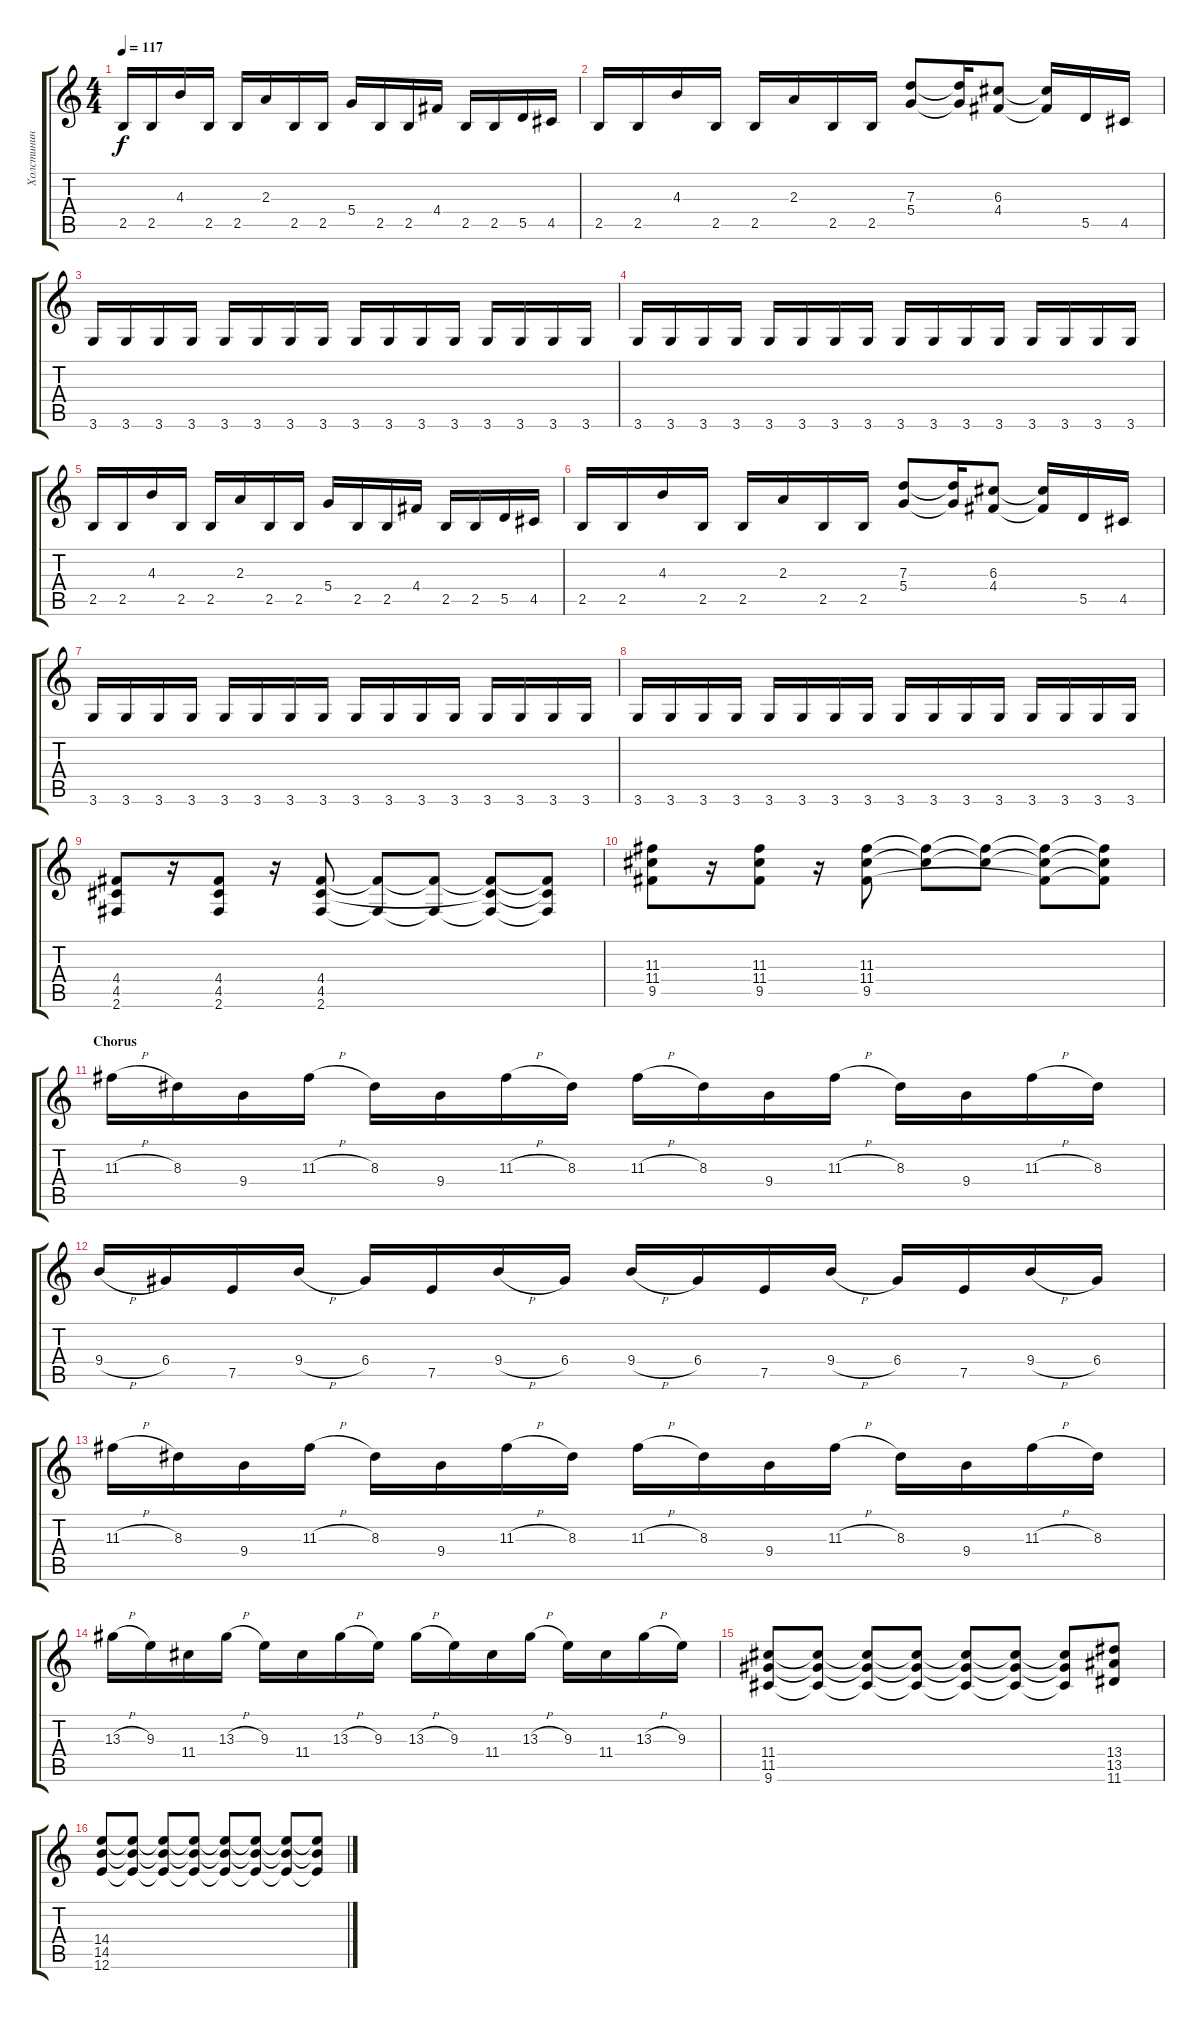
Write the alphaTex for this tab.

\track ("Холстинин (Guitar 2)" "Холстинин ") {instrument distortionguitar}
\staff {score tabs}
\tuning (E4 B3 G3 D3 A2 E2) {hide}
\ts (4 4)
\tempo 117
\clef g2
\ks c
2.5.16{dy f} 2.5.16 4.3.16 2.5.16 2.5.16 2.3.16 2.5.16 2.5.16 5.4.16 2.5.16 2.5.16 4.4.16 2.5.16 2.5.16 5.5.16 4.5.16 |
2.5.16 2.5.16 4.3.16 2.5.16 2.5.16 2.3.16 2.5.16 2.5.16 (7.3 5.4).8 (7.3{t} 5.4{t}).16 (6.3 4.4).8 (6.3{t} 4.4{t}).16 5.5.16 4.5.16 |
3.6.16 3.6.16 3.6.16 3.6.16 3.6.16 3.6.16 3.6.16 3.6.16 3.6.16 3.6.16 3.6.16 3.6.16 3.6.16 3.6.16 3.6.16 3.6.16 |
3.6.16 3.6.16 3.6.16 3.6.16 3.6.16 3.6.16 3.6.16 3.6.16 3.6.16 3.6.16 3.6.16 3.6.16 3.6.16 3.6.16 3.6.16 3.6.16 |
2.5.16 2.5.16 4.3.16 2.5.16 2.5.16 2.3.16 2.5.16 2.5.16 5.4.16 2.5.16 2.5.16 4.4.16 2.5.16 2.5.16 5.5.16 4.5.16 |
2.5.16 2.5.16 4.3.16 2.5.16 2.5.16 2.3.16 2.5.16 2.5.16 (7.3 5.4).8 (7.3{t} 5.4{t}).16 (6.3 4.4).8 (6.3{t} 4.4{t}).16 5.5.16 4.5.16 |
3.6.16 3.6.16 3.6.16 3.6.16 3.6.16 3.6.16 3.6.16 3.6.16 3.6.16 3.6.16 3.6.16 3.6.16 3.6.16 3.6.16 3.6.16 3.6.16 |
3.6.16 3.6.16 3.6.16 3.6.16 3.6.16 3.6.16 3.6.16 3.6.16 3.6.16 3.6.16 3.6.16 3.6.16 3.6.16 3.6.16 3.6.16 3.6.16 |
(4.4 4.5 2.6).8 r.16 (4.4 4.5 2.6).8 r.16 (4.4 4.5 2.6).8 (4.4{t} 2.6{t}).8 (4.4{t} 2.6{t}).8 (4.4{t} 4.5{t} 2.6{t}).8 (4.4{t} 4.5{t} 2.6{t}).8 |
(11.3 11.4 9.5).8 r.16 (11.3 11.4 9.5).8 r.16 (11.3 11.4 9.5).8 (11.3{t} 11.4{t}).8 (11.3{t} 11.4{t}).8 (11.3{t} 11.4{t} 9.5{t}).8 (11.3{t} 11.4{t} 9.5{t}).8 |
\section ("" "Chorus")
11.3{h}.16 8.3.16 9.4.16 11.3{h}.16 8.3.16 9.4.16 11.3{h}.16 8.3.16 11.3{h}.16 8.3.16 9.4.16 11.3{h}.16 8.3.16 9.4.16 11.3{h}.16 8.3.16 |
9.4{h}.16 6.4.16 7.5.16 9.4{h}.16 6.4.16 7.5.16 9.4{h}.16 6.4.16 9.4{h}.16 6.4.16 7.5.16 9.4{h}.16 6.4.16 7.5.16 9.4{h}.16 6.4.16 |
11.3{h}.16 8.3.16 9.4.16 11.3{h}.16 8.3.16 9.4.16 11.3{h}.16 8.3.16 11.3{h}.16 8.3.16 9.4.16 11.3{h}.16 8.3.16 9.4.16 11.3{h}.16 8.3.16 |
13.3{h}.16 9.3.16 11.4.16 13.3{h}.16 9.3.16 11.4.16 13.3{h}.16 9.3.16 13.3{h}.16 9.3.16 11.4.16 13.3{h}.16 9.3.16 11.4.16 13.3{h}.16 9.3.16 |
(11.4 11.5 9.6).8 (11.4{t} 11.5{t} 9.6{t}).8 (11.4{t} 11.5{t} 9.6{t}).8 (11.4{t} 11.5{t} 9.6{t}).8 (11.4{t} 11.5{t} 9.6{t}).8 (11.4{t} 11.5{t} 9.6{t}).8 (11.4{t} 11.5{t} 9.6{t}).8 (13.4 13.5 11.6).8 |
(14.4 14.5 12.6).8 (14.4{t} 14.5{t} 12.6{t}).8 (14.4{t} 14.5{t} 12.6{t}).8 (14.4{t} 14.5{t} 12.6{t}).8 (14.4{t} 14.5{t} 12.6{t}).8 (14.4{t} 14.5{t} 12.6{t}).8 (14.4{t} 14.5{t} 12.6{t}).8 (14.4{t} 14.5{t} 12.6{t}).8
